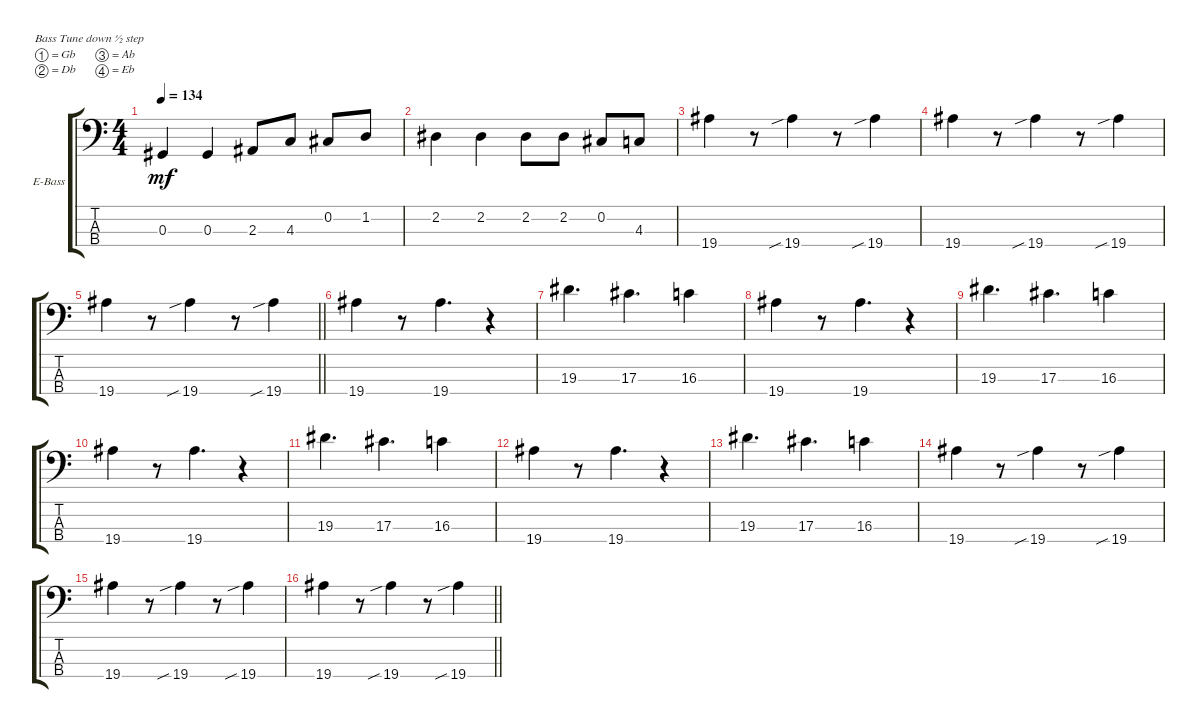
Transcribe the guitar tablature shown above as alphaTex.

\bracketExtendMode groupsimilarinstruments
\firstSystemTrackNameOrientation horizontal
\otherSystemsTrackNameOrientation horizontal
\track ("Bass" "E-Bass") {instrument electricbassfinger}
\staff {score tabs}
\tuning (Gb2 Db2 Ab1 Eb1)
\ts (4 4)
\scale
0.206316
\tempo 134
\accidentals auto
\clef f4
\ottava regular
\simile none
\scale
0.242424
\ks c
0.3.4{dy mf} 0.3.4 2.3.8 4.3.8 0.2.8 1.2.8 |
\scale
0.185263
\scale
0.242424 2.2.4 2.2.4 2.2.8 2.2.8 0.2.8 4.3.8 |
\scale
0.304211
\scale
0.234848 19.4.4 r.8 19.4{sib}.4 r.8 19.4{sib}.4 |
\scale
0.304211
\scale
0.280303 19.4.4 r.8 19.4{sib}.4 r.8 19.4{sib}.4 |
\scale
0.244613
\scale
0.367793
\barLineRight lightlight
19.4.4 r.8 19.4{sib}.4 r.8 19.4{sib}.4 |
\scale
0.244613
\scale
0.210736 19.4.4 r.8 19.4.4{d} r.4 |
\scale
0.26616
\scale
0.210736 19.3.4{d} 17.3.4{d} 16.3.4 |
\scale
0.244613
\scale
0.210736 19.4.4 r.8 19.4.4{d} r.4 |
\scale
0.220497
\scale
0.25 19.3.4{d} 17.3.4{d} 16.3.4 |
\scale
0.279503
\scale
0.25 19.4.4 r.8 19.4.4{d} r.4 |
\scale
0.220497
\scale
0.25 19.3.4{d} 17.3.4{d} 16.3.4 |
\scale
0.279503
\scale
0.25 19.4.4 r.8 19.4.4{d} r.4 |
\scale
0.208211
\scale
0.172358 19.3.4{d} 17.3.4{d} 16.3.4 |
\scale
0.26393
\scale
0.226016 19.4.4 r.8 19.4{sib}.4 r.8 19.4{sib}.4 |
\scale
0.26393
\scale
0.300813 19.4.4 r.8 19.4{sib}.4 r.8 19.4{sib}.4 |
\scale
0.26393
\scale
0.300813
\barLineRight lightlight
19.4.4 r.8 19.4{sib}.4 r.8 19.4{sib}.4
